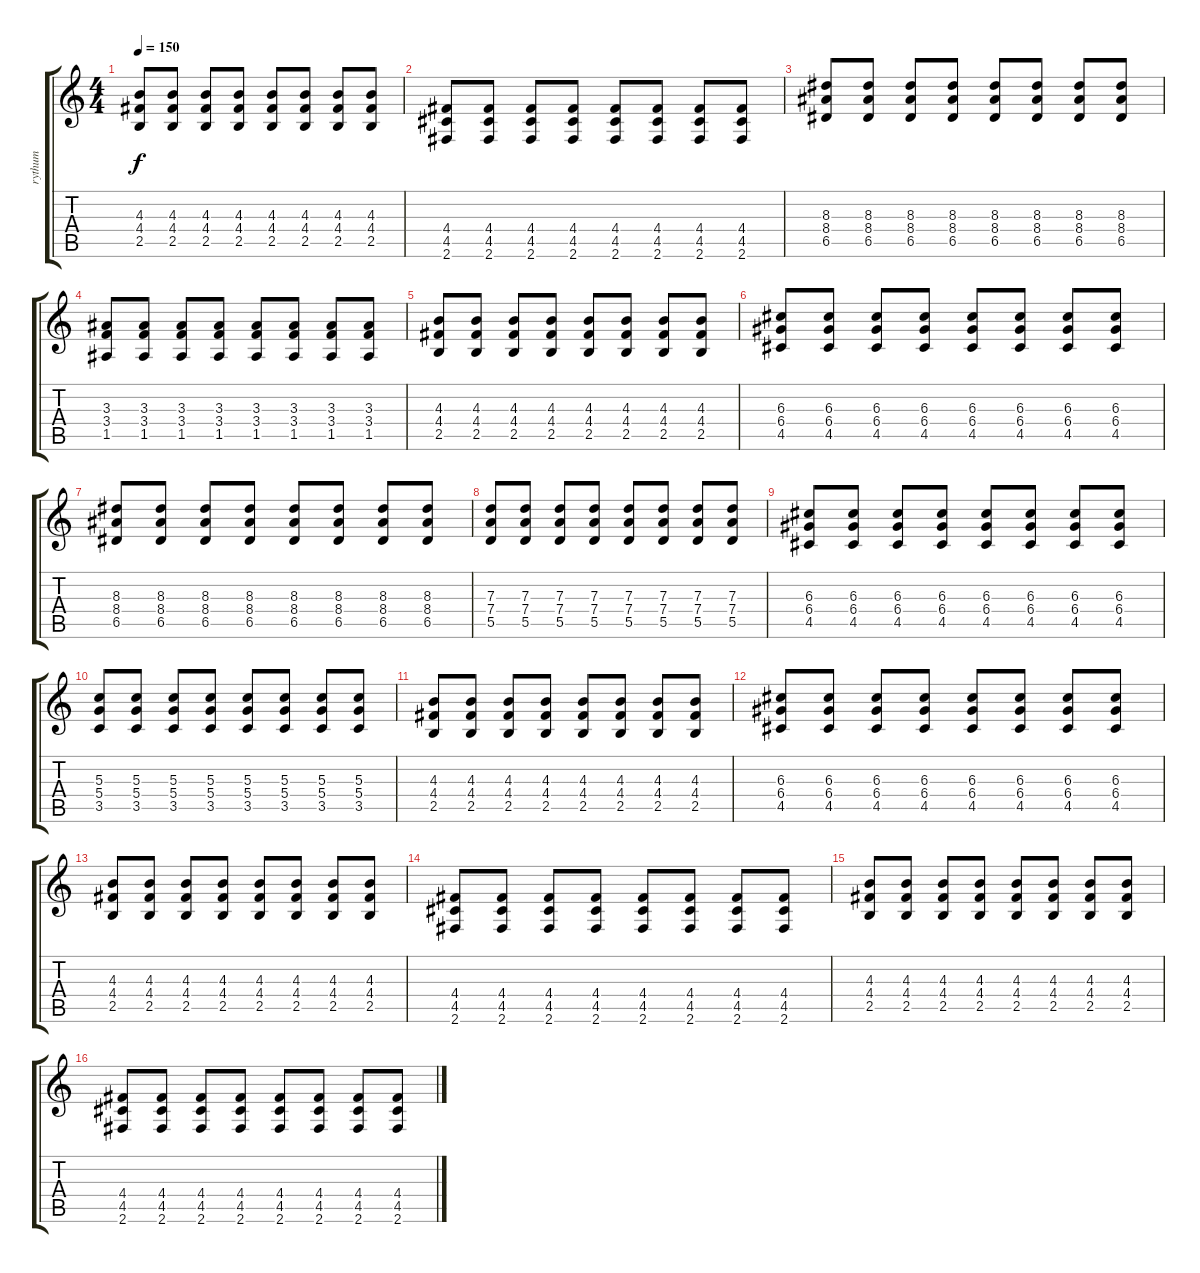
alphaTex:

\track ("rythum" "rythum") {instrument distortionguitar}
\staff {score tabs}
\tuning (E4 B3 G3 D3 A2 E2) {hide}
\ts (4 4)
\tempo 150
\clef g2
\ks c
(4.3 4.4 2.5).8{dy f} (4.3 4.4 2.5).8 (4.3 4.4 2.5).8 (4.3 4.4 2.5).8 (4.3 4.4 2.5).8 (4.3 4.4 2.5).8 (4.3 4.4 2.5).8 (4.3 4.4 2.5).8 |
(4.4 4.5 2.6).8 (4.4 4.5 2.6).8 (4.4 4.5 2.6).8 (4.4 4.5 2.6).8 (4.4 4.5 2.6).8 (4.4 4.5 2.6).8 (4.4 4.5 2.6).8 (4.4 4.5 2.6).8 |
(8.3 8.4 6.5).8 (8.3 8.4 6.5).8 (8.3 8.4 6.5).8 (8.3 8.4 6.5).8 (8.3 8.4 6.5).8 (8.3 8.4 6.5).8 (8.3 8.4 6.5).8 (8.3 8.4 6.5).8 |
(3.3 3.4 1.5).8 (3.3 3.4 1.5).8 (3.3 3.4 1.5).8 (3.3 3.4 1.5).8 (3.3 3.4 1.5).8 (3.3 3.4 1.5).8 (3.3 3.4 1.5).8 (3.3 3.4 1.5).8 |
(4.3 4.4 2.5).8 (4.3 4.4 2.5).8 (4.3 4.4 2.5).8 (4.3 4.4 2.5).8 (4.3 4.4 2.5).8 (4.3 4.4 2.5).8 (4.3 4.4 2.5).8 (4.3 4.4 2.5).8 |
(6.3 6.4 4.5).8 (6.3 6.4 4.5).8 (6.3 6.4 4.5).8 (6.3 6.4 4.5).8 (6.3 6.4 4.5).8 (6.3 6.4 4.5).8 (6.3 6.4 4.5).8 (6.3 6.4 4.5).8 |
(8.3 8.4 6.5).8 (8.3 8.4 6.5).8 (8.3 8.4 6.5).8 (8.3 8.4 6.5).8 (8.3 8.4 6.5).8 (8.3 8.4 6.5).8 (8.3 8.4 6.5).8 (8.3 8.4 6.5).8 |
(7.3 7.4 5.5).8 (7.3 7.4 5.5).8 (7.3 7.4 5.5).8 (7.3 7.4 5.5).8 (7.3 7.4 5.5).8 (7.3 7.4 5.5).8 (7.3 7.4 5.5).8 (7.3 7.4 5.5).8 |
(6.3 6.4 4.5).8 (6.3 6.4 4.5).8 (6.3 6.4 4.5).8 (6.3 6.4 4.5).8 (6.3 6.4 4.5).8 (6.3 6.4 4.5).8 (6.3 6.4 4.5).8 (6.3 6.4 4.5).8 |
(5.3 5.4 3.5).8 (5.3 5.4 3.5).8 (5.3 5.4 3.5).8 (5.3 5.4 3.5).8 (5.3 5.4 3.5).8 (5.3 5.4 3.5).8 (5.3 5.4 3.5).8 (5.3 5.4 3.5).8 |
(4.3 4.4 2.5).8 (4.3 4.4 2.5).8 (4.3 4.4 2.5).8 (4.3 4.4 2.5).8 (4.3 4.4 2.5).8 (4.3 4.4 2.5).8 (4.3 4.4 2.5).8 (4.3 4.4 2.5).8 |
(6.3 6.4 4.5).8 (6.3 6.4 4.5).8 (6.3 6.4 4.5).8 (6.3 6.4 4.5).8 (6.3 6.4 4.5).8 (6.3 6.4 4.5).8 (6.3 6.4 4.5).8 (6.3 6.4 4.5).8 |
(4.3 4.4 2.5).8 (4.3 4.4 2.5).8 (4.3 4.4 2.5).8 (4.3 4.4 2.5).8 (4.3 4.4 2.5).8 (4.3 4.4 2.5).8 (4.3 4.4 2.5).8 (4.3 4.4 2.5).8 |
(4.4 4.5 2.6).8 (4.4 4.5 2.6).8 (4.4 4.5 2.6).8 (4.4 4.5 2.6).8 (4.4 4.5 2.6).8 (4.4 4.5 2.6).8 (4.4 4.5 2.6).8 (4.4 4.5 2.6).8 |
(4.3 4.4 2.5).8 (4.3 4.4 2.5).8 (4.3 4.4 2.5).8 (4.3 4.4 2.5).8 (4.3 4.4 2.5).8 (4.3 4.4 2.5).8 (4.3 4.4 2.5).8 (4.3 4.4 2.5).8 |
(4.4 4.5 2.6).8 (4.4 4.5 2.6).8 (4.4 4.5 2.6).8 (4.4 4.5 2.6).8 (4.4 4.5 2.6).8 (4.4 4.5 2.6).8 (4.4 4.5 2.6).8 (4.4 4.5 2.6).8
